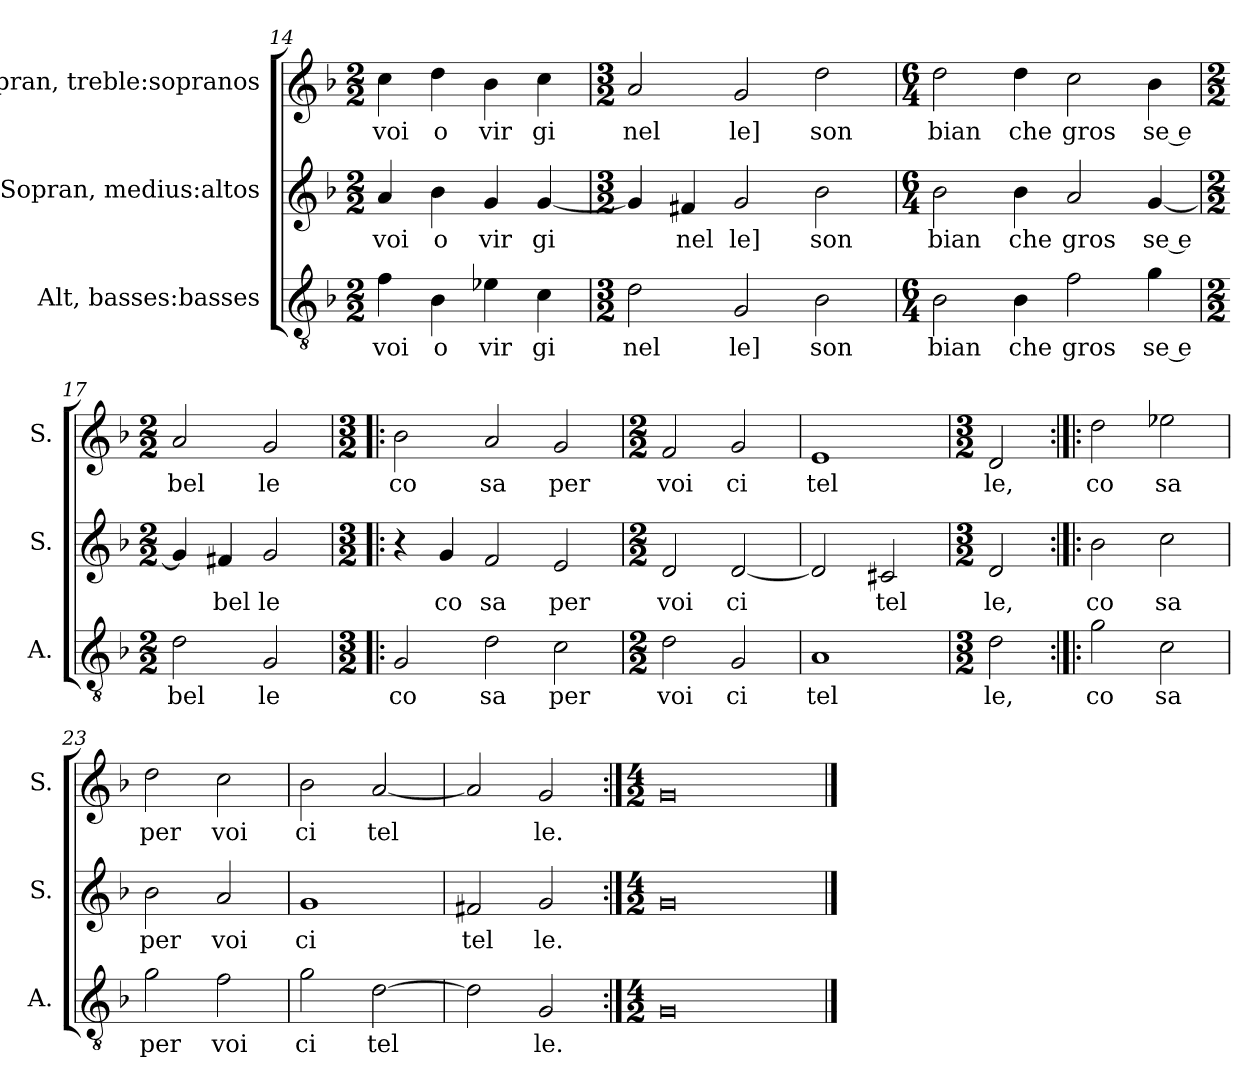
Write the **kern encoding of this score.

**kern	**text	**kern	**text	**kern	**text
*part3	*part3	*part2	*part2	*part1	*part1
*staff3	*staff3	*staff2	*staff2	*staff1	*staff1
*I"Alt, basses:basses	*	*I"Sopran, medius:altos	*	*I"Sopran, treble:sopranos	*
*I'A.	*	*I'S.	*	*I'S.	*
!!LO:LB:g=z
*clefGv2	*	*clefG2	*	*clefG2	*
*k[b-]	*	*k[b-]	*	*k[b-]	*
*M2/2	*	*M2/2	*	*M2/2	*
=14	=14	=14	=14	=14	=14
!	!LO:LY:b	!	!LO:LY:b	!	!LO:LY:b
4f\	voi	4a/	voi	4cc\	voi
!	!LO:LY:b	!	!LO:LY:b	!	!LO:LY:b
4B-\	o	4b-\	o	4dd\	o
!	!LO:LY:b	!	!LO:LY:b	!	!LO:LY:b
4e-X\	vir	4g/	vir	4b-\	vir
!	!LO:LY:b	!	!LO:LY:b	!	!LO:LY:b
4c\	gi	[4g/	gi	4cc\	gi
=15	=15	=15	=15	=15	=15
*M3/2	*	*M3/2	*	*M3/2	*
!	!LO:LY:b	!	!	!	!LO:LY:b
2d\	nel	4g/]	.	2a/	nel
!	!	!	!LO:LY:b	!	!
.	.	4f#X/	nel	.	.
!	!LO:LY:b	!	!LO:LY:b	!	!LO:LY:b
2G/	le]	2g/	le]	2g/	le]
!	!LO:LY:b	!	!LO:LY:b	!	!LO:LY:b
2B-\	son	2b-\	son	2dd\	son
=16	=16	=16	=16	=16	=16
*M6/4	*	*M6/4	*	*M6/4	*
!	!LO:LY:b	!	!LO:LY:b	!	!LO:LY:b
2B-\	bian	2b-\	bian	2dd\	bian
!	!LO:LY:b	!	!LO:LY:b	!	!LO:LY:b
4B-\	che	4b-\	che	4dd\	che
!	!LO:LY:b	!	!LO:LY:b	!	!LO:LY:b
2f\	gros	2a/	gros	2cc\	gros
!	!LO:LY:b	!	!LO:LY:b	!	!LO:LY:b
4g\	se e	[4g/	se e	4b-\	se e
=17	=17	=17	=17	=17	=17
*M2/2	*	*M2/2	*	*M2/2	*
!	!LO:LY:b	!	!	!	!LO:LY:b
2d\	bel	4g/]	.	2a/	bel
!	!	!	!LO:LY:b	!	!
.	.	4f#X/	bel	.	.
!	!LO:LY:b	!	!LO:LY:b	!	!LO:LY:b
2G/	le	2g/	le	2g/	le
=18!|:	=18!|:	=18!|:	=18!|:	=18!|:	=18!|:
*M3/2	*	*M3/2	*	*M3/2	*
!	!LO:LY:b	!	!	!	!LO:LY:b
2G/	co	4r	.	2b-\	co
!	!	!	!LO:LY:b	!	!
.	.	4g/	co	.	.
!	!LO:LY:b	!	!LO:LY:b	!	!LO:LY:b
2d\	sa	2f/	sa	2a/	sa
!	!LO:LY:b	!	!LO:LY:b	!	!LO:LY:b
2c\	per	2e/	per	2g/	per
=19	=19	=19	=19	=19	=19
*M2/2	*	*M2/2	*	*M2/2	*
!	!LO:LY:b	!	!LO:LY:b	!	!LO:LY:b
2d\	voi	2d/	voi	2f/	voi
!	!LO:LY:b	!	!LO:LY:b	!	!LO:LY:b
2G/	ci	[2d/	ci	2g/	ci
!!LO:PB:g=z
=20	=20	=20	=20	=20	=20
!	!LO:LY:b	!	!	!	!LO:LY:b
1A	tel	2d/]	.	1e	tel
!	!	!	!LO:LY:b	!	!
.	.	2c#X/	tel	.	.
=21	=21	=21	=21	=21	=21
*M3/2	*	*M3/2	*	*M3/2	*
!	!LO:LY:b	!	!LO:LY:b	!	!LO:LY:b
2d\	le,	2d/	le,	2d/	le,
=22:|!|:	=22:|!|:	=22:|!|:	=22:|!|:	=22:|!|:	=22:|!|:
!	!LO:LY:b	!	!LO:LY:b	!	!LO:LY:b
2g\	co	2b-\	co	2dd\	co
!	!LO:LY:b	!	!LO:LY:b	!	!LO:LY:b
2c\	sa	2cc\	sa	2ee-X\	sa
=23	=23	=23	=23	=23	=23
!	!LO:LY:b	!	!LO:LY:b	!	!LO:LY:b
2g\	per	2b-\	per	2dd\	per
!	!LO:LY:b	!	!LO:LY:b	!	!LO:LY:b
2f\	voi	2a/	voi	2cc\	voi
=24	=24	=24	=24	=24	=24
!	!LO:LY:b	!	!LO:LY:b	!	!LO:LY:b
2g\	ci	1g	ci	2b-\	ci
!	!LO:LY:b	!	!	!	!LO:LY:b
[2d\	tel	.	.	[2a/	tel
=25	=25	=25	=25	=25	=25
!	!	!	!LO:LY:b	!	!
2d\]	.	2f#X/	tel	2a/]	.
!	!LO:LY:b	!	!LO:LY:b	!	!LO:LY:b
2G/	le.	2g/	le.	2g/	le.
=26:|!	=26:|!	=26:|!	=26:|!	=26:|!	=26:|!
*M4/2	*	*M4/2	*	*M4/2	*
0G	.	0g	.	0g	.
==	==	==	==	==	==
*-	*-	*-	*-	*-	*-
